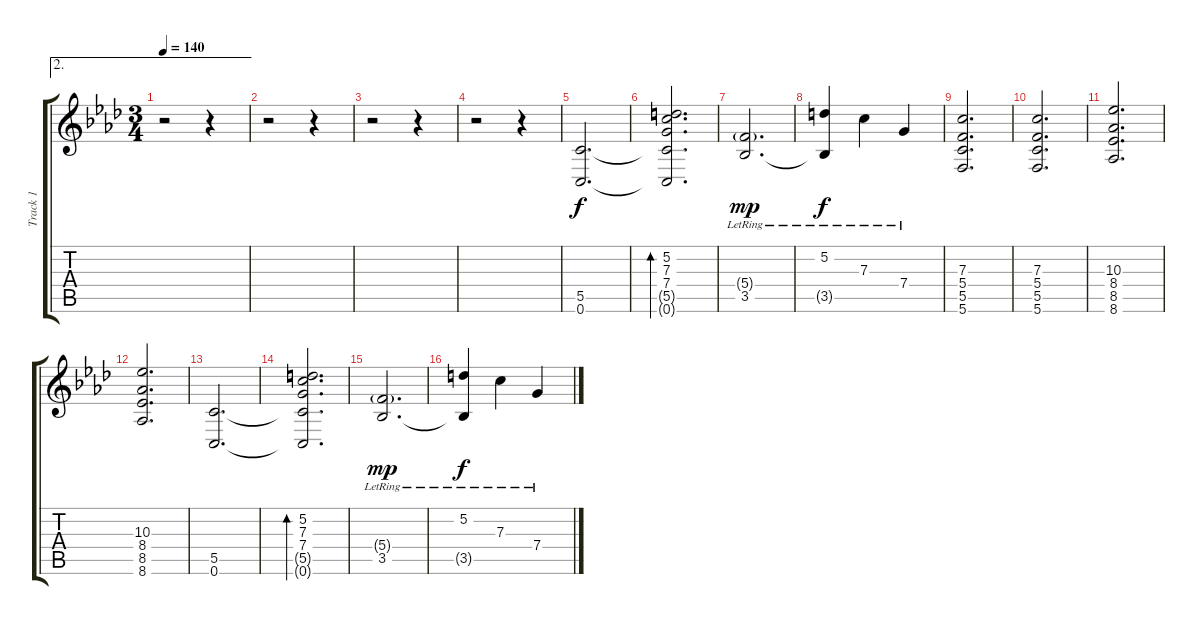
\track ("Track 1" "Track 1") {instrument distortionguitar}
\staff {score tabs}
\tuning (D4 A3 F3 C3 G2 C2) {hide}
\ae 2
\ts (3 4)
\tempo 140
\clef g2
\ks ab
r.2{dy f} r.4 |
r.2 r.4 |
r.2 r.4 |
r.2 r.4 |
(5.5 0.6).2{d} |
(5.2 7.3 7.4 5.5{t} 0.6{t}).2{d bd 120} |
(5.4{g} 3.5{lr}).2{d dy mp} |
(5.2{lr} 3.5{t}).4{dy f} 7.3{lr}.4 7.4{lr}.4 |
(7.3 5.4 5.5 5.6).2{d} |
(7.3 5.4 5.5 5.6).2{d} |
(10.3 8.4 8.5 8.6).2{d} |
(10.3 8.4 8.5 8.6).2{d} |
(5.5 0.6).2{d} |
(5.2 7.3 7.4 5.5{t} 0.6{t}).2{d bd 120} |
(5.4{g} 3.5{lr}).2{d dy mp} |
(5.2{lr} 3.5{t}).4{dy f} 7.3{lr}.4 7.4{lr}.4
